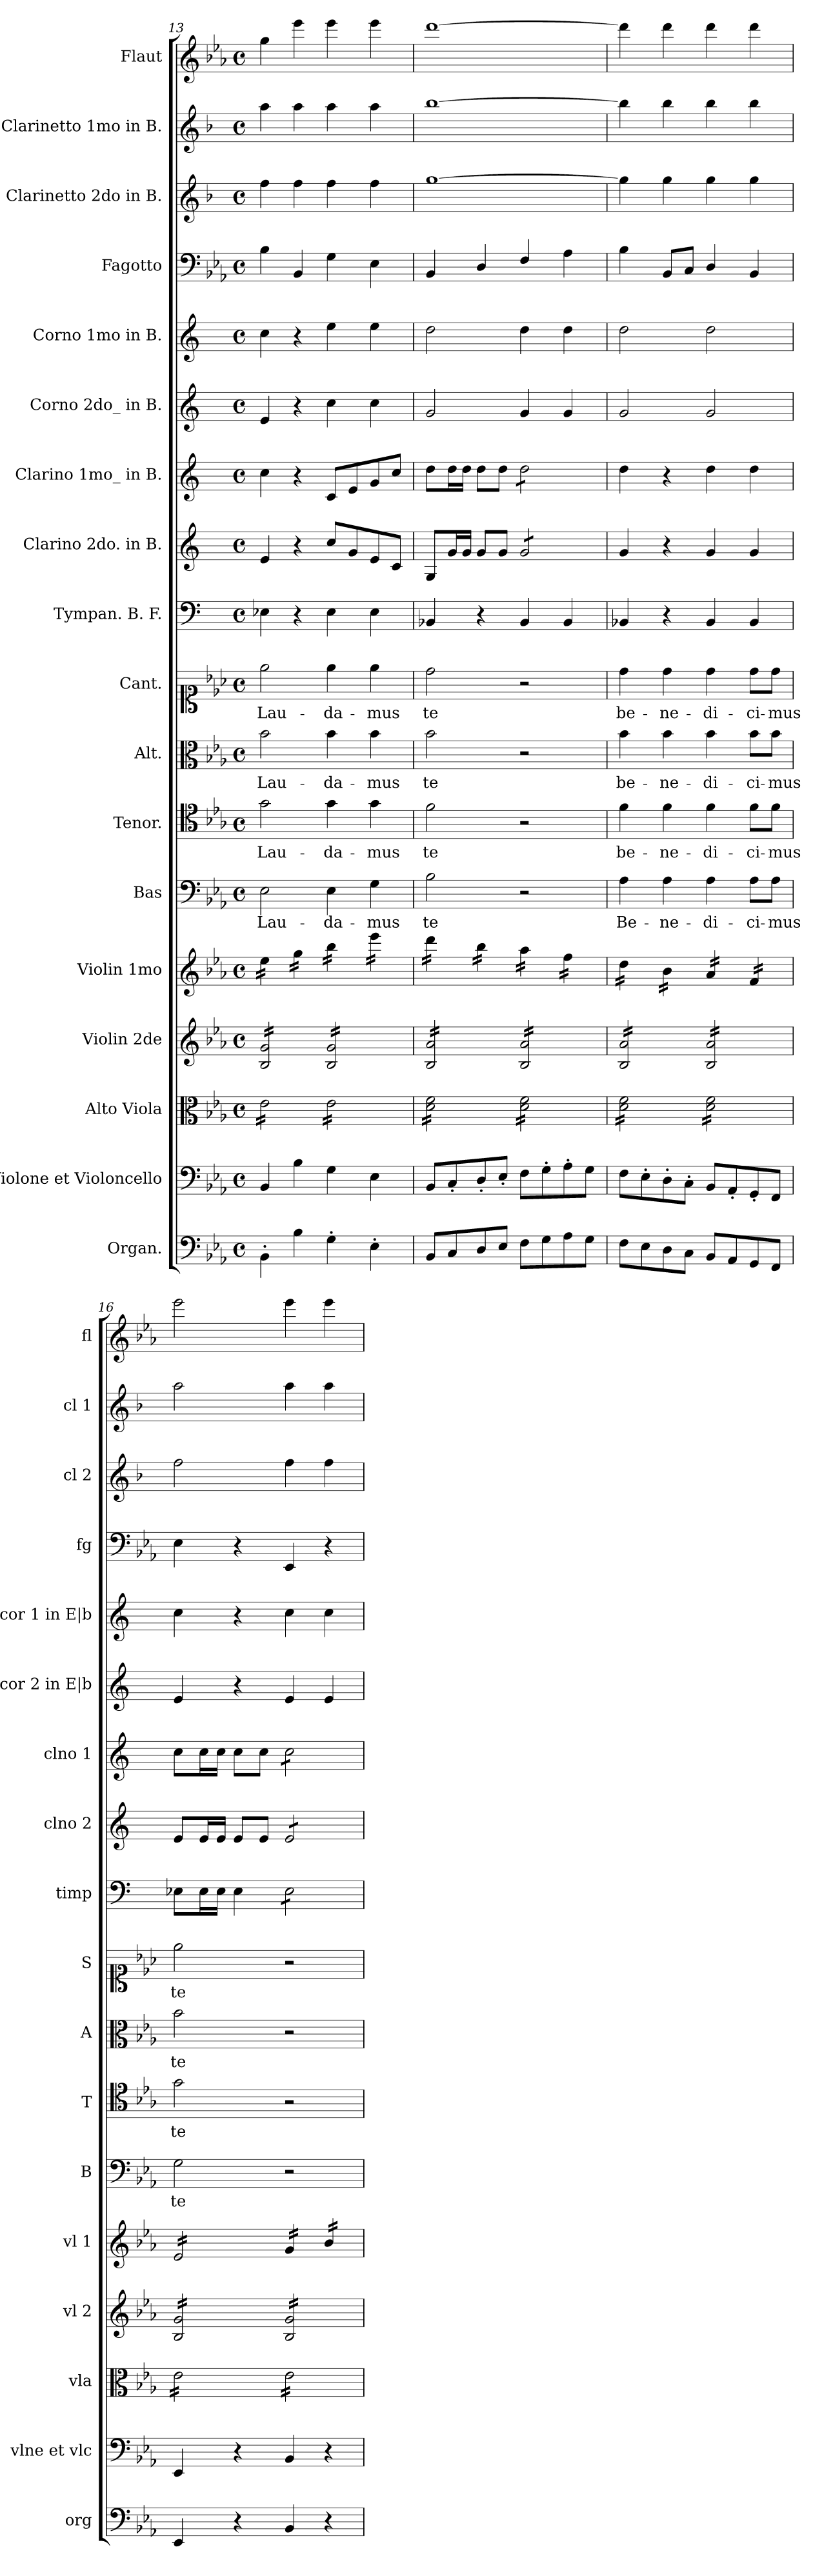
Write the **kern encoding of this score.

**kern	**kern	**kern	**kern	**kern	**kern	**text	**kern	**text	**kern	**text	**kern	**text	**kern	**kern	**kern	**kern	**kern	**kern	**kern	**kern	**kern
*part18	*part17	*part16	*part15	*part14	*part13	*part13	*part12	*part12	*part11	*part11	*part10	*part10	*part9	*part8	*part7	*part6	*part5	*part4	*part3	*part2	*part1
*staff18	*staff17	*staff16	*staff15	*staff14	*staff13	*staff13	*staff12	*staff12	*staff11	*staff11	*staff10	*staff10	*staff9	*staff8	*staff7	*staff6	*staff5	*staff4	*staff3	*staff2	*staff1
*I"Organ.	*I"Violone et Violoncello	*I"Alto Viola	*I"Violin 2de	*I"Violin 1mo	*I"Bas	*	*I"Tenor.	*	*I"Alt.	*	*I"Cant.	*	*I"Tympan. B. F.	*I"Clarino 2do. in B.	*I"Clarino 1mo_ in B.	*I"Corno 2do_ in B.	*I"Corno 1mo in B.	*I"Fagotto	*I"Clarinetto 2do in B.	*I"Clarinetto 1mo in B.	*I"Flaut
*I'org	*I'vlne et vlc	*I'vla	*I'vl 2	*I'vl 1	*I'B	*	*I'T	*	*I'A	*	*I'S	*	*I'timp	*I'clno 2	*I'clno 1	*I'cor 2 in E|b	*I'cor 1 in E|b	*I'fg	*I'cl 2	*I'cl 1	*I'fl
*clefF4	*clefF4	*clefC3	*clefG2	*clefG2	*clefF4	*	*clefC4	*	*clefC3	*	*clefC1	*	*clefF4	*clefG2	*clefG2	*clefG2	*clefG2	*clefF4	*clefG2	*clefG2	*clefG2
*	*	*	*	*	*	*	*	*	*	*	*	*	*	*ITrd-2c-3	*ITrd-2c-3	*ITrd5c9	*ITrd5c9	*	*ITrd1c2	*ITrd1c2	*
*k[b-e-a-]	*k[b-e-a-]	*k[b-e-a-]	*k[b-e-a-]	*k[b-e-a-]	*k[b-e-a-]	*	*k[b-e-a-]	*	*k[b-e-a-]	*	*k[b-e-a-]	*	*	*k[b-e-a-]	*k[b-e-a-]	*k[b-e-a-]	*k[b-e-a-]	*k[b-e-a-]	*k[b-e-a-]	*k[b-e-a-]	*k[b-e-a-]
*E-:	*E-:	*E-:	*E-:	*E-:	*E-:	*	*E-:	*	*E-:	*	*E-:	*	*	*E-:	*E-:	*E-:	*E-:	*E-:	*E-:	*E-:	*E-:
*M4/4	*M4/4	*M4/4	*M4/4	*M4/4	*M4/4	*	*M4/4	*	*M4/4	*	*M4/4	*	*M4/4	*M4/4	*M4/4	*M4/4	*M4/4	*M4/4	*M4/4	*M4/4	*M4/4
*met(c)	*met(c)	*met(c)	*met(c)	*met(c)	*met(c)	*	*met(c)	*	*met(c)	*	*met(c)	*	*met(c)	*met(c)	*met(c)	*met(c)	*met(c)	*met(c)	*met(c)	*met(c)	*met(c)
=13	=13	=13	=13	=13	=13	=13	=13	=13	=13	=13	=13	=13	=13	=13	=13	=13	=13	=13	=13	=13	=13
*	*	*tremolo	*	*	*	*	*	*	*	*	*	*	*	*	*	*	*	*	*	*	*
*	*	*	*tremolo	*	*	*	*	*	*	*	*	*	*	*	*	*	*	*	*	*	*
*	*	*	*	*tremolo	*	*	*	*	*	*	*	*	*	*	*	*	*	*	*	*	*
4BB-'\	4BB-/	16e-\LL	16B-/ 16g/LL	16ee-\LL	2E-\	Lau-	2g\	Lau-	2b-\	Lau-	2ee-\	Lau-	4E-X\	4g/	4ee-\	4G/	4e-\	4B-\	4ee-\	4gg\	4gg\
.	.	16e-\	16B-/ 16g/	16ee-\	.	.	.	.	.	.	.	.	.	.	.	.	.	.	.	.	.
.	.	16e-\	16B-/ 16g/	16ee-\	.	.	.	.	.	.	.	.	.	.	.	.	.	.	.	.	.
.	.	16e-\	16B-/ 16g/	16ee-\JJ	.	.	.	.	.	.	.	.	.	.	.	.	.	.	.	.	.
4B-\	4B-\	16e-\	16B-/ 16g/	16gg\LL	.	.	.	.	.	.	.	.	4r	4r	4r	4r	4r	4BB-/	4ee-\	4gg\	4eee-\
.	.	16e-\	16B-/ 16g/	16gg\	.	.	.	.	.	.	.	.	.	.	.	.	.	.	.	.	.
.	.	16e-\	16B-/ 16g/	16gg\	.	.	.	.	.	.	.	.	.	.	.	.	.	.	.	.	.
.	.	16e-\JJ	16B-/ 16g/JJ	16gg\JJ	.	.	.	.	.	.	.	.	.	.	.	.	.	.	.	.	.
4G'\	4G\	16e-\LL	16B-/ 16g/LL	16bb-\LL	4E-\	-da-	4g\	-da-	4b-\	-da-	4ee-\	-da-	4E-\	8ee-/L	8e-/L	4e-\	4g\	4G\	4ee-\	4gg\	4eee-\
.	.	16e-\	16B-/ 16g/	16bb-\	.	.	.	.	.	.	.	.	.	.	.	.	.	.	.	.	.
.	.	16e-\	16B-/ 16g/	16bb-\	.	.	.	.	.	.	.	.	.	8b-/	8g/	.	.	.	.	.	.
.	.	16e-\	16B-/ 16g/	16bb-\JJ	.	.	.	.	.	.	.	.	.	.	.	.	.	.	.	.	.
4E-'\	4E-\	16e-\	16B-/ 16g/	16eee-\LL	4G\	-mus	4g\	-mus	4b-\	-mus	4ee-\	-mus	4E-\	8g/	8b-/	4e-\	4g\	4E-\	4ee-\	4gg\	4eee-\
.	.	16e-\	16B-/ 16g/	16eee-\	.	.	.	.	.	.	.	.	.	.	.	.	.	.	.	.	.
.	.	16e-\	16B-/ 16g/	16eee-\	.	.	.	.	.	.	.	.	.	8e-/J	8ee-/J	.	.	.	.	.	.
.	.	16e-\JJ	16B-/ 16g/JJ	16eee-\JJ	.	.	.	.	.	.	.	.	.	.	.	.	.	.	.	.	.
=14	=14	=14	=14	=14	=14	=14	=14	=14	=14	=14	=14	=14	=14	=14	=14	=14	=14	=14	=14	=14	=14
8BB-/L	8BB-/L	16d\ 16f\LL	16B-/ 16a-/LL	16ddd\LL	2B-\	te	2f\	te	2b-\	te	2dd\	te	4BB-X/	8B-/L	8ff\L	2B-/	2f\	4BB-/	[1ff	[1aa-	[1ddd
.	.	16d\ 16f\	16B-/ 16a-/	16ddd\	.	.	.	.	.	.	.	.	.	.	.	.	.	.	.	.	.
8C/	8C'/	16d\ 16f\	16B-/ 16a-/	16ddd\	.	.	.	.	.	.	.	.	.	16b-/L	16ff\L	.	.	.	.	.	.
.	.	16d\ 16f\	16B-/ 16a-/	16ddd\JJ	.	.	.	.	.	.	.	.	.	16b-/JJ	16ff\JJ	.	.	.	.	.	.
8D/	8D'/	16d\ 16f\	16B-/ 16a-/	16bb-\LL	.	.	.	.	.	.	.	.	4r	8b-/L	8ff\L	.	.	4D/	.	.	.
.	.	16d\ 16f\	16B-/ 16a-/	16bb-\	.	.	.	.	.	.	.	.	.	.	.	.	.	.	.	.	.
8E-/J	8E-'/J	16d\ 16f\	16B-/ 16a-/	16bb-\	.	.	.	.	.	.	.	.	.	8b-/J	8ff\J	.	.	.	.	.	.
.	.	16d\ 16f\JJ	16B-/ 16a-/JJ	16bb-\JJ	.	.	.	.	.	.	.	.	.	.	.	.	.	.	.	.	.
*	*	*	*	*	*	*	*	*	*	*	*	*	*	*tremolo	*	*	*	*	*	*	*
*	*	*	*	*	*	*	*	*	*	*	*	*	*	*	*tremolo	*	*	*	*	*	*
8F\L	8F\L	16d\ 16f\LL	16B-/ 16a-/LL	16aa-\LL	2r	.	2r	.	2r	.	2r	.	4BB-/	8b-/L	8ff\L	4B-/	4f\	4F/	.	.	.
.	.	16d\ 16f\	16B-/ 16a-/	16aa-\	.	.	.	.	.	.	.	.	.	.	.	.	.	.	.	.	.
8G\	8G'\	16d\ 16f\	16B-/ 16a-/	16aa-\	.	.	.	.	.	.	.	.	.	8b-/	8ff\	.	.	.	.	.	.
.	.	16d\ 16f\	16B-/ 16a-/	16aa-\JJ	.	.	.	.	.	.	.	.	.	.	.	.	.	.	.	.	.
8A-\	8A-'\	16d\ 16f\	16B-/ 16a-/	16ff\LL	.	.	.	.	.	.	.	.	4BB-/	8b-/	8ff\	4B-/	4f\	4A-\	.	.	.
.	.	16d\ 16f\	16B-/ 16a-/	16ff\	.	.	.	.	.	.	.	.	.	.	.	.	.	.	.	.	.
8G\J	8G\J	16d\ 16f\	16B-/ 16a-/	16ff\	.	.	.	.	.	.	.	.	.	8b-/J	8ff\J	.	.	.	.	.	.
*	*	*	*	*	*	*	*	*	*	*	*	*	*	*	*Xtremolo	*	*	*	*	*	*
*	*	*	*	*	*	*	*	*	*	*	*	*	*	*Xtremolo	*	*	*	*	*	*	*
.	.	16d\ 16f\JJ	16B-/ 16a-/JJ	16ff\JJ	.	.	.	.	.	.	.	.	.	.	.	.	.	.	.	.	.
=15	=15	=15	=15	=15	=15	=15	=15	=15	=15	=15	=15	=15	=15	=15	=15	=15	=15	=15	=15	=15	=15
8F\L	8F\L	16d\ 16f\LL	16B-/ 16a-/LL	16dd\LL	4A-\	Be-	4f\	be-	4b-\	be-	4dd\	be-	4BB-X/	4b-/	4ff\	2B-/	2f\	4B-\	4ff\]	4aa-\]	4ddd\]
.	.	16d\ 16f\	16B-/ 16a-/	16dd\	.	.	.	.	.	.	.	.	.	.	.	.	.	.	.	.	.
8E-\	8E-'\	16d\ 16f\	16B-/ 16a-/	16dd\	.	.	.	.	.	.	.	.	.	.	.	.	.	.	.	.	.
.	.	16d\ 16f\	16B-/ 16a-/	16dd\JJ	.	.	.	.	.	.	.	.	.	.	.	.	.	.	.	.	.
8D\	8D'\	16d\ 16f\	16B-/ 16a-/	16b-\LL	4A-\	-ne-	4f\	-ne-	4b-\	-ne-	4dd\	-ne-	4r	4r	4r	.	.	8BB-/L	4ff\	4aa-\	4ddd\
.	.	16d\ 16f\	16B-/ 16a-/	16b-\	.	.	.	.	.	.	.	.	.	.	.	.	.	.	.	.	.
8C\J	8C'\J	16d\ 16f\	16B-/ 16a-/	16b-\	.	.	.	.	.	.	.	.	.	.	.	.	.	8C/J	.	.	.
.	.	16d\ 16f\JJ	16B-/ 16a-/JJ	16b-\JJ	.	.	.	.	.	.	.	.	.	.	.	.	.	.	.	.	.
8BB-/L	8BB-/L	16d\ 16f\LL	16B-/ 16a-/LL	16a-/LL	4A-\	-di-	4f\	-di-	4b-\	-di-	4dd\	-di-	4BB-/	4b-/	4ff\	2B-/	2f\	4D/	4ff\	4aa-\	4ddd\
.	.	16d\ 16f\	16B-/ 16a-/	16a-/	.	.	.	.	.	.	.	.	.	.	.	.	.	.	.	.	.
8AA-/	8AA-'/	16d\ 16f\	16B-/ 16a-/	16a-/	.	.	.	.	.	.	.	.	.	.	.	.	.	.	.	.	.
.	.	16d\ 16f\	16B-/ 16a-/	16a-/JJ	.	.	.	.	.	.	.	.	.	.	.	.	.	.	.	.	.
8GG/	8GG'/	16d\ 16f\	16B-/ 16a-/	16f/LL	8A-\L	-ci-	8f\L	-ci-	8b-\L	-ci-	8dd\L	-ci-	4BB-/	4b-/	4ff\	.	.	4BB-/	4ff\	4aa-\	4ddd\
.	.	16d\ 16f\	16B-/ 16a-/	16f/	.	.	.	.	.	.	.	.	.	.	.	.	.	.	.	.	.
8FF/J	8FF/J	16d\ 16f\	16B-/ 16a-/	16f/	8A-\J	-mus	8f\J	-mus	8b-\J	-mus	8dd\J	-mus	.	.	.	.	.	.	.	.	.
.	.	16d\ 16f\JJ	16B-/ 16a-/JJ	16f/JJ	.	.	.	.	.	.	.	.	.	.	.	.	.	.	.	.	.
=16	=16	=16	=16	=16	=16	=16	=16	=16	=16	=16	=16	=16	=16	=16	=16	=16	=16	=16	=16	=16	=16
4EE-/	4EE-/	16e-\LL	16B-/ 16g/LL	16e-/LL	2G\	te	2g\	te	2b-\	te	2ee-\	te	8E-X\L	8g/L	8ee-\L	4G/	4e-\	4E-\	2ee-\	2gg\	2eee-\
.	.	16e-\	16B-/ 16g/	16e-/	.	.	.	.	.	.	.	.	.	.	.	.	.	.	.	.	.
.	.	16e-\	16B-/ 16g/	16e-/	.	.	.	.	.	.	.	.	16E-\L	16g/L	16ee-\L	.	.	.	.	.	.
.	.	16e-\	16B-/ 16g/	16e-/	.	.	.	.	.	.	.	.	16E-\JJ	16g/JJ	16ee-\JJ	.	.	.	.	.	.
4r	4r	16e-\	16B-/ 16g/	16e-/	.	.	.	.	.	.	.	.	4E-\	8g/L	8ee-\L	4r	4r	4r	.	.	.
.	.	16e-\	16B-/ 16g/	16e-/	.	.	.	.	.	.	.	.	.	.	.	.	.	.	.	.	.
.	.	16e-\	16B-/ 16g/	16e-/	.	.	.	.	.	.	.	.	.	8g/J	8ee-\J	.	.	.	.	.	.
.	.	16e-\JJ	16B-/ 16g/JJ	16e-/JJ	.	.	.	.	.	.	.	.	.	.	.	.	.	.	.	.	.
!	!	!	!	!	!	!	!	!	!	!	!	!	!LO:TX:a:color=crimson:t=⚠	!	!	!	!	!	!	!	!
!	!	!	!	!	!	!	!	!	!	!	!	!	!LO:TX:a:t=....	!	!	!	!	!	!	!	!
*	*	*	*	*	*	*	*	*	*	*	*	*	*tremolo	*	*	*	*	*	*	*	*
*	*	*	*	*	*	*	*	*	*	*	*	*	*	*tremolo	*	*	*	*	*	*	*
*	*	*	*	*	*	*	*	*	*	*	*	*	*	*	*tremolo	*	*	*	*	*	*
4BB-/	4BB-/	16e-\LL	16B-/ 16g/LL	16g/LL	2r	.	2r	.	2r	.	2r	.	8E-\L	8g/L	8ee-\L	4G/	4e-\	4EE-/	4ee-\	4gg\	4eee-\
.	.	16e-\	16B-/ 16g/	16g/	.	.	.	.	.	.	.	.	.	.	.	.	.	.	.	.	.
.	.	16e-\	16B-/ 16g/	16g/	.	.	.	.	.	.	.	.	8E-\	8g/	8ee-\	.	.	.	.	.	.
.	.	16e-\	16B-/ 16g/	16g/JJ	.	.	.	.	.	.	.	.	.	.	.	.	.	.	.	.	.
4r	4r	16e-\	16B-/ 16g/	16b-/LL	.	.	.	.	.	.	.	.	8E-\	8g/	8ee-\	4G/	4e-\	4r	4ee-\	4gg\	4eee-\
.	.	16e-\	16B-/ 16g/	16b-/	.	.	.	.	.	.	.	.	.	.	.	.	.	.	.	.	.
.	.	16e-\	16B-/ 16g/	16b-/	.	.	.	.	.	.	.	.	8E-\J	8g/J	8ee-\J	.	.	.	.	.	.
*	*	*	*	*	*	*	*	*	*	*	*	*	*	*	*Xtremolo	*	*	*	*	*	*
*	*	*	*	*	*	*	*	*	*	*	*	*	*	*Xtremolo	*	*	*	*	*	*	*
*	*	*	*	*	*	*	*	*	*	*	*	*	*Xtremolo	*	*	*	*	*	*	*	*
.	.	16e-\JJ	16B-/ 16g/JJ	16b-/JJ	.	.	.	.	.	.	.	.	.	.	.	.	.	.	.	.	.
*	*	*	*	*Xtremolo	*	*	*	*	*	*	*	*	*	*	*	*	*	*	*	*	*
*	*	*	*Xtremolo	*	*	*	*	*	*	*	*	*	*	*	*	*	*	*	*	*	*
*	*	*Xtremolo	*	*	*	*	*	*	*	*	*	*	*	*	*	*	*	*	*	*	*
=	=	=	=	=	=	=	=	=	=	=	=	=	=	=	=	=	=	=	=	=	=
*-	*-	*-	*-	*-	*-	*-	*-	*-	*-	*-	*-	*-	*-	*-	*-	*-	*-	*-	*-	*-	*-
